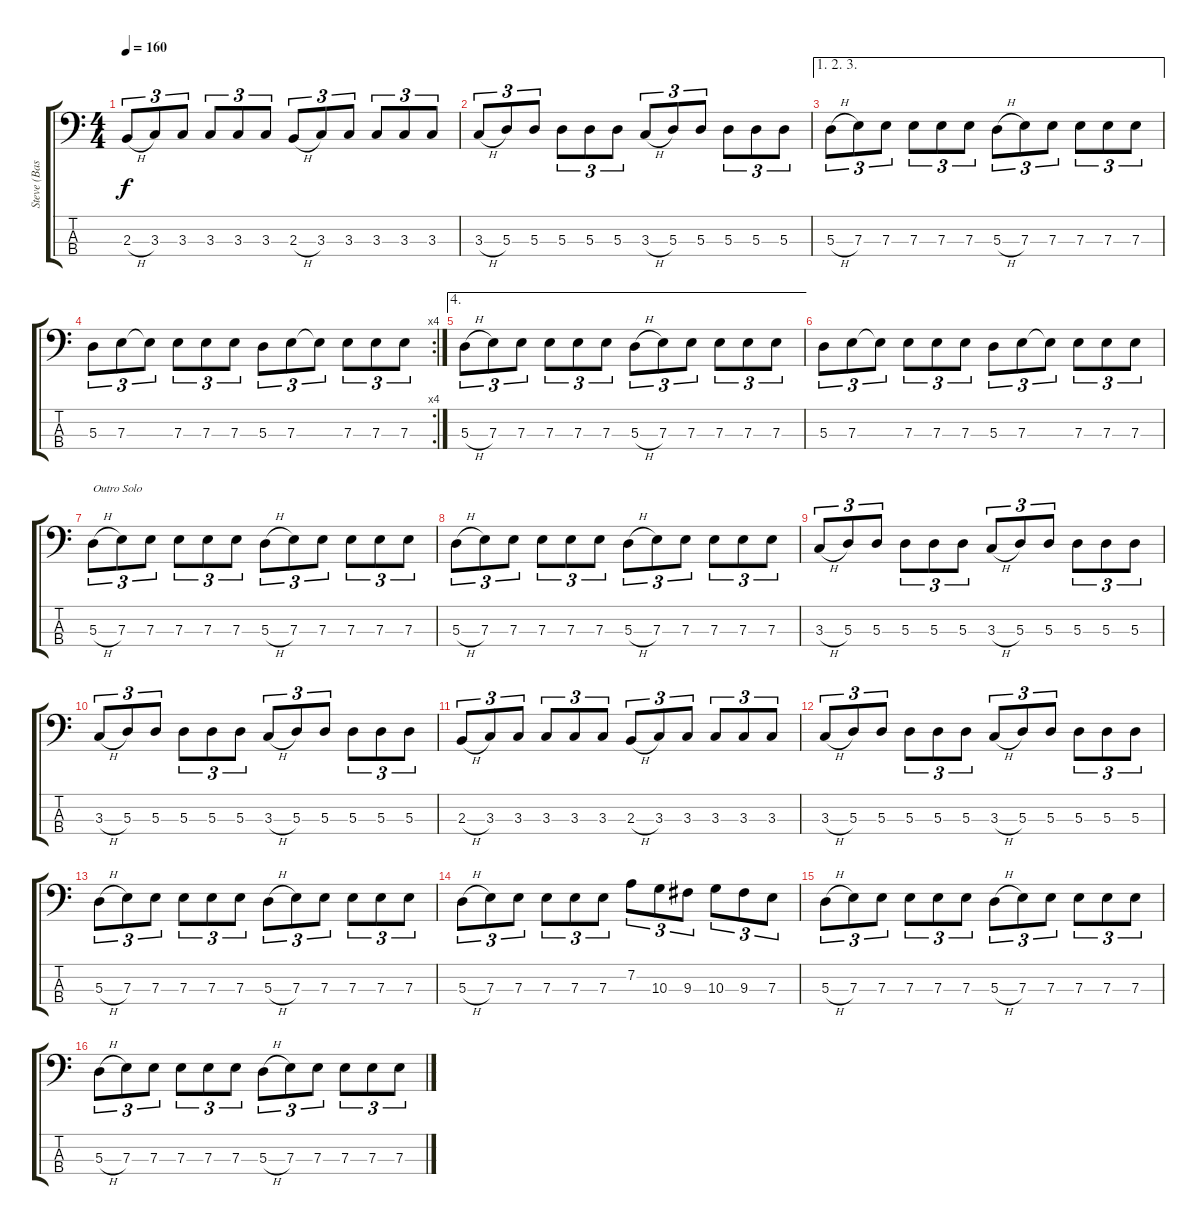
\track ("Steve (Bass)" "Steve (Bas") {instrument electricbassfinger}
\staff {score tabs}
\tuning (G2 D2 A1 E1) {hide}
\ts (4 4)
\tempo 160
\clef f4
\ks c
2.3{h}.8{tu (3 2) dy f} 3.3.8{tu (3 2)} 3.3.8{tu (3 2)} 3.3.8{tu (3 2)} 3.3.8{tu (3 2)} 3.3.8{tu (3 2)} 2.3{h}.8{tu (3 2)} 3.3.8{tu (3 2)} 3.3.8{tu (3 2)} 3.3.8{tu (3 2)} 3.3.8{tu (3 2)} 3.3.8{tu (3 2)} |
3.3{h}.8{tu (3 2)} 5.3.8{tu (3 2)} 5.3.8{tu (3 2)} 5.3.8{tu (3 2)} 5.3.8{tu (3 2)} 5.3.8{tu (3 2)} 3.3{h}.8{tu (3 2)} 5.3.8{tu (3 2)} 5.3.8{tu (3 2)} 5.3.8{tu (3 2)} 5.3.8{tu (3 2)} 5.3.8{tu (3 2)} |
\ae (1 2 3)
5.3{h}.8{tu (3 2)} 7.3.8{tu (3 2)} 7.3.8{tu (3 2)} 7.3.8{tu (3 2)} 7.3.8{tu (3 2)} 7.3.8{tu (3 2)} 5.3{h}.8{tu (3 2)} 7.3.8{tu (3 2)} 7.3.8{tu (3 2)} 7.3.8{tu (3 2)} 7.3.8{tu (3 2)} 7.3.8{tu (3 2)} |
\rc 4
5.3.8{tu (3 2)} 7.3.8{tu (3 2)} 7.3{t}.8{tu (3 2)} 7.3.8{tu (3 2)} 7.3.8{tu (3 2)} 7.3.8{tu (3 2)} 5.3.8{tu (3 2)} 7.3.8{tu (3 2)} 7.3{t}.8{tu (3 2)} 7.3.8{tu (3 2)} 7.3.8{tu (3 2)} 7.3.8{tu (3 2)} |
\ae 4
5.3{h}.8{tu (3 2)} 7.3.8{tu (3 2)} 7.3.8{tu (3 2)} 7.3.8{tu (3 2)} 7.3.8{tu (3 2)} 7.3.8{tu (3 2)} 5.3{h}.8{tu (3 2)} 7.3.8{tu (3 2)} 7.3.8{tu (3 2)} 7.3.8{tu (3 2)} 7.3.8{tu (3 2)} 7.3.8{tu (3 2)} |
5.3.8{tu (3 2)} 7.3.8{tu (3 2)} 7.3{t}.8{tu (3 2)} 7.3.8{tu (3 2)} 7.3.8{tu (3 2)} 7.3.8{tu (3 2)} 5.3.8{tu (3 2)} 7.3.8{tu (3 2)} 7.3{t}.8{tu (3 2)} 7.3.8{tu (3 2)} 7.3.8{tu (3 2)} 7.3.8{tu (3 2)} |
5.3{h}.8{tu (3 2) txt "Outro Solo"} 7.3.8{tu (3 2)} 7.3.8{tu (3 2)} 7.3.8{tu (3 2)} 7.3.8{tu (3 2)} 7.3.8{tu (3 2)} 5.3{h}.8{tu (3 2)} 7.3.8{tu (3 2)} 7.3.8{tu (3 2)} 7.3.8{tu (3 2)} 7.3.8{tu (3 2)} 7.3.8{tu (3 2)} |
5.3{h}.8{tu (3 2)} 7.3.8{tu (3 2)} 7.3.8{tu (3 2)} 7.3.8{tu (3 2)} 7.3.8{tu (3 2)} 7.3.8{tu (3 2)} 5.3{h}.8{tu (3 2)} 7.3.8{tu (3 2)} 7.3.8{tu (3 2)} 7.3.8{tu (3 2)} 7.3.8{tu (3 2)} 7.3.8{tu (3 2)} |
3.3{h}.8{tu (3 2)} 5.3.8{tu (3 2)} 5.3.8{tu (3 2)} 5.3.8{tu (3 2)} 5.3.8{tu (3 2)} 5.3.8{tu (3 2)} 3.3{h}.8{tu (3 2)} 5.3.8{tu (3 2)} 5.3.8{tu (3 2)} 5.3.8{tu (3 2)} 5.3.8{tu (3 2)} 5.3.8{tu (3 2)} |
3.3{h}.8{tu (3 2)} 5.3.8{tu (3 2)} 5.3.8{tu (3 2)} 5.3.8{tu (3 2)} 5.3.8{tu (3 2)} 5.3.8{tu (3 2)} 3.3{h}.8{tu (3 2)} 5.3.8{tu (3 2)} 5.3.8{tu (3 2)} 5.3.8{tu (3 2)} 5.3.8{tu (3 2)} 5.3.8{tu (3 2)} |
2.3{h}.8{tu (3 2)} 3.3.8{tu (3 2)} 3.3.8{tu (3 2)} 3.3.8{tu (3 2)} 3.3.8{tu (3 2)} 3.3.8{tu (3 2)} 2.3{h}.8{tu (3 2)} 3.3.8{tu (3 2)} 3.3.8{tu (3 2)} 3.3.8{tu (3 2)} 3.3.8{tu (3 2)} 3.3.8{tu (3 2)} |
3.3{h}.8{tu (3 2)} 5.3.8{tu (3 2)} 5.3.8{tu (3 2)} 5.3.8{tu (3 2)} 5.3.8{tu (3 2)} 5.3.8{tu (3 2)} 3.3{h}.8{tu (3 2)} 5.3.8{tu (3 2)} 5.3.8{tu (3 2)} 5.3.8{tu (3 2)} 5.3.8{tu (3 2)} 5.3.8{tu (3 2)} |
5.3{h}.8{tu (3 2)} 7.3.8{tu (3 2)} 7.3.8{tu (3 2)} 7.3.8{tu (3 2)} 7.3.8{tu (3 2)} 7.3.8{tu (3 2)} 5.3{h}.8{tu (3 2)} 7.3.8{tu (3 2)} 7.3.8{tu (3 2)} 7.3.8{tu (3 2)} 7.3.8{tu (3 2)} 7.3.8{tu (3 2)} |
5.3{h}.8{tu (3 2)} 7.3.8{tu (3 2)} 7.3.8{tu (3 2)} 7.3.8{tu (3 2)} 7.3.8{tu (3 2)} 7.3.8{tu (3 2)} 7.2.8{tu (3 2)} 10.3.8{tu (3 2)} 9.3.8{tu (3 2)} 10.3.8{tu (3 2)} 9.3.8{tu (3 2)} 7.3.8{tu (3 2)} |
5.3{h}.8{tu (3 2)} 7.3.8{tu (3 2)} 7.3.8{tu (3 2)} 7.3.8{tu (3 2)} 7.3.8{tu (3 2)} 7.3.8{tu (3 2)} 5.3{h}.8{tu (3 2)} 7.3.8{tu (3 2)} 7.3.8{tu (3 2)} 7.3.8{tu (3 2)} 7.3.8{tu (3 2)} 7.3.8{tu (3 2)} |
5.3{h}.8{tu (3 2)} 7.3.8{tu (3 2)} 7.3.8{tu (3 2)} 7.3.8{tu (3 2)} 7.3.8{tu (3 2)} 7.3.8{tu (3 2)} 5.3{h}.8{tu (3 2)} 7.3.8{tu (3 2)} 7.3.8{tu (3 2)} 7.3.8{tu (3 2)} 7.3.8{tu (3 2)} 7.3.8{tu (3 2)}
